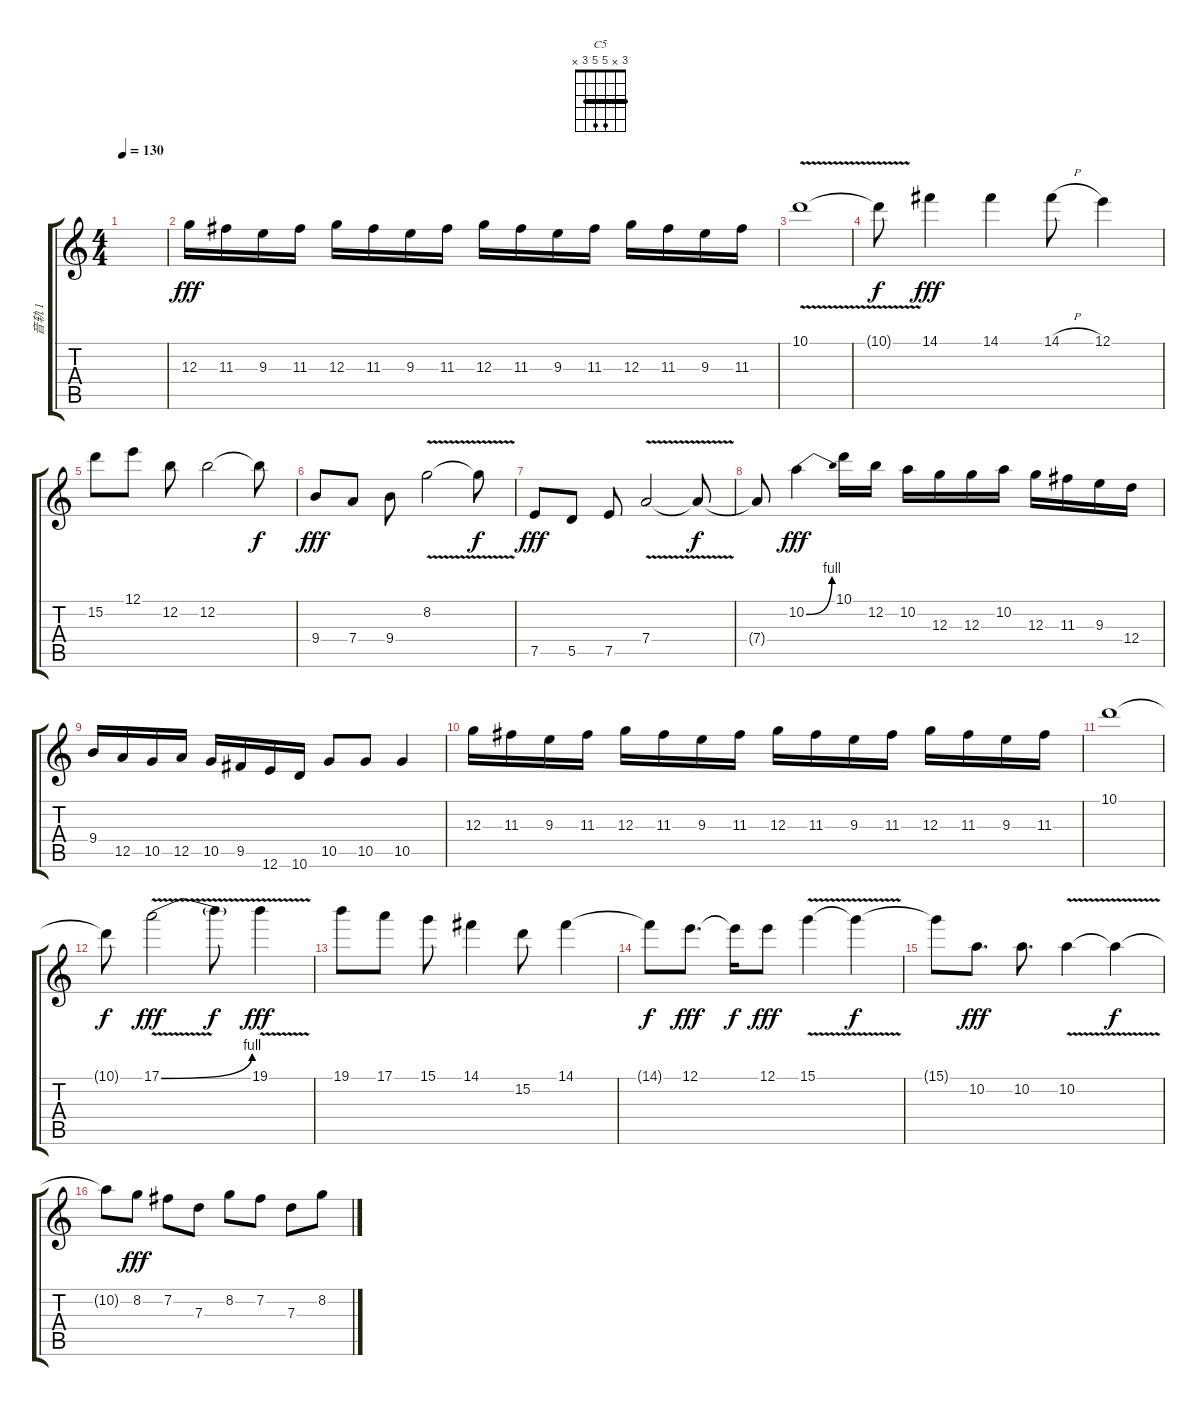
\track ("音轨 1" "音轨 1") {instrument overdrivenguitar}
\staff {score tabs}
\tuning (E4 B3 G3 D3 A2 E2) {hide}
\chord ("C5" 3 x 5 5 3 x) {barre 3}
\ts (4 4)
\tempo 130
\clef g2
\ks c
|
12.3.16{dy fff volume 16 balance 8 instrument overdrivenguitar} 11.3.16 9.3.16 11.3.16 12.3.16 11.3.16 9.3.16 11.3.16 12.3.16 11.3.16 9.3.16 11.3.16 12.3.16 11.3.16 9.3.16 11.3.16 |
10.1{v}.1 |
10.1{t}.8{dy f} 14.1.4{dy fff} 14.1.4 14.1{h}.8 12.1.4 |
15.2.8 12.1.8 12.2.8 12.2.2 12.2{t}.8{dy f} |
9.4.8{dy fff} 7.4.8 9.4.8 8.2{v}.2 8.2{t}.8{dy f} |
7.5.8{dy fff} 5.5.8 7.5.8 7.4{v}.2 7.4{t}.8{dy f} |
7.4{t}.8 10.2{be (bend 0 0 60 4)}.4{dy fff} 10.1.16 12.2.16 10.2.16 12.3.16 12.3.16 10.2.16 12.3.16 11.3.16 9.3.16 12.4.16 |
9.4.16 12.5.16 10.5.16 12.5.16 10.5.16 9.5.16 12.6.16 10.6.16 10.5.8 10.5.8 10.5.4 |
12.3.16 11.3.16 9.3.16 11.3.16 12.3.16 11.3.16 9.3.16 11.3.16 12.3.16 11.3.16 9.3.16 11.3.16 12.3.16 11.3.16 9.3.16 11.3.16 |
10.1.1 |
10.1{t}.8{dy f} 17.1{be (bend 0 0 60 4) v}.2{dy fff} 17.1{t}.8{dy f} 19.1{v}.4{dy fff} |
19.1.8 17.1.8 15.1.8 14.1.4 15.2.8 14.1.4 |
14.1{t}.8{dy f} 12.1.8{d dy fff} 12.1{t}.16{dy f} 12.1.8{dy fff} 15.1{v}.4 15.1{t}.4{dy f} |
15.1{t}.8 10.2.8{d dy fff} 10.2.8{d} 10.2{v}.4 10.2{t}.4{dy f} |
10.2{t}.8 8.2.8{dy fff} 7.2.8 7.3.8 8.2.8 7.2.8 7.3.8 8.2.8
